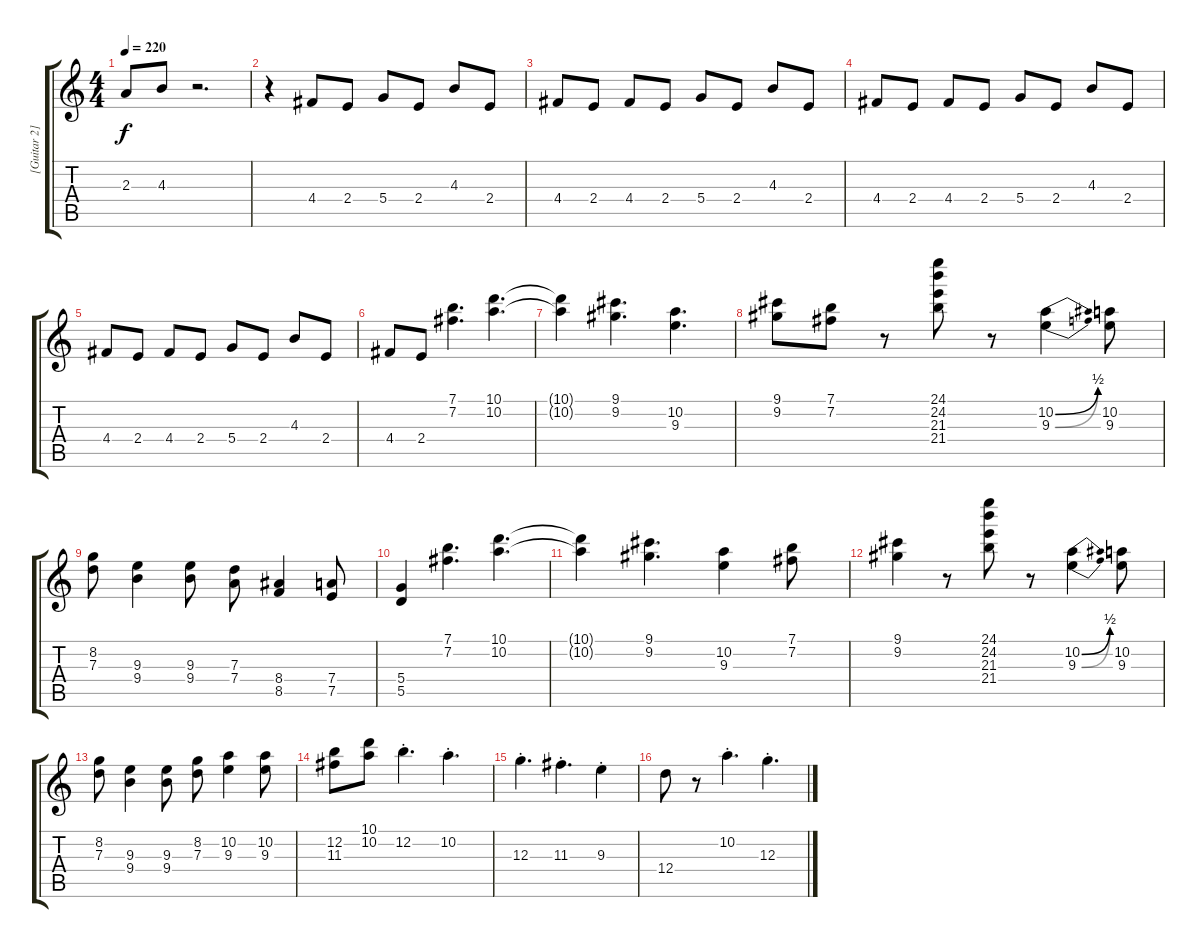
\track ("[Guitar 2]" "[Guitar 2]") {instrument overdrivenguitar}
\staff {score tabs}
\tuning (E4 B3 G3 D3 A2 E2) {hide}
\ts (4 4)
\tempo 220
\clef g2
\ks c
2.3.8{dy f} 4.3.8 r.2{d} |
r.4 4.4.8 2.4.8 5.4.8 2.4.8 4.3.8 2.4.8 |
4.4.8 2.4.8 4.4.8 2.4.8 5.4.8 2.4.8 4.3.8 2.4.8 |
4.4.8 2.4.8 4.4.8 2.4.8 5.4.8 2.4.8 4.3.8 2.4.8 |
4.4.8 2.4.8 4.4.8 2.4.8 5.4.8 2.4.8 4.3.8 2.4.8 |
4.4.8 2.4.8 (7.1 7.2).4{d} (10.1 10.2).4{d} |
(10.1{t} 10.2{t}).4 (9.1 9.2).4{d} (10.2 9.3).4{d} |
(9.1 9.2).8 (7.1 7.2).8 r.8 (24.1 24.2 21.3 21.4).8 r.8 (10.2{be (bend 0 0 60 2)} 9.3{be (bend 0 0 60 2)}).4 (10.2 9.3).8 |
(8.2 7.3).8 (9.3 9.4).4 (9.3 9.4).8 (7.3 7.4).8 (8.4 8.5).4 (7.4 7.5).8 |
(5.4 5.5).4 (7.1 7.2).4{d} (10.1 10.2).4{d} |
(10.1{t} 10.2{t}).4 (9.1 9.2).4{d} (10.2 9.3).4 (7.1 7.2).8 |
(9.1 9.2).4 r.8 (24.1 24.2 21.3 21.4).8 r.8 (10.2{be (bend 0 0 60 2)} 9.3{be (bend 0 0 60 2)}).4 (10.2 9.3).8 |
(8.2 7.3).8 (9.3 9.4).4 (9.3 9.4).8 (8.2 7.3).8 (10.2 9.3).4 (10.2 9.3).8 |
(12.2 11.3).8 (10.1 10.2).8 12.2{st}.4{d} 10.2{st}.4{d} |
12.3{st}.4{d} 11.3{st}.4{d} 9.3{st}.4 |
12.4.8 r.8 10.2{st}.4{d} 12.3{st}.4{d}
